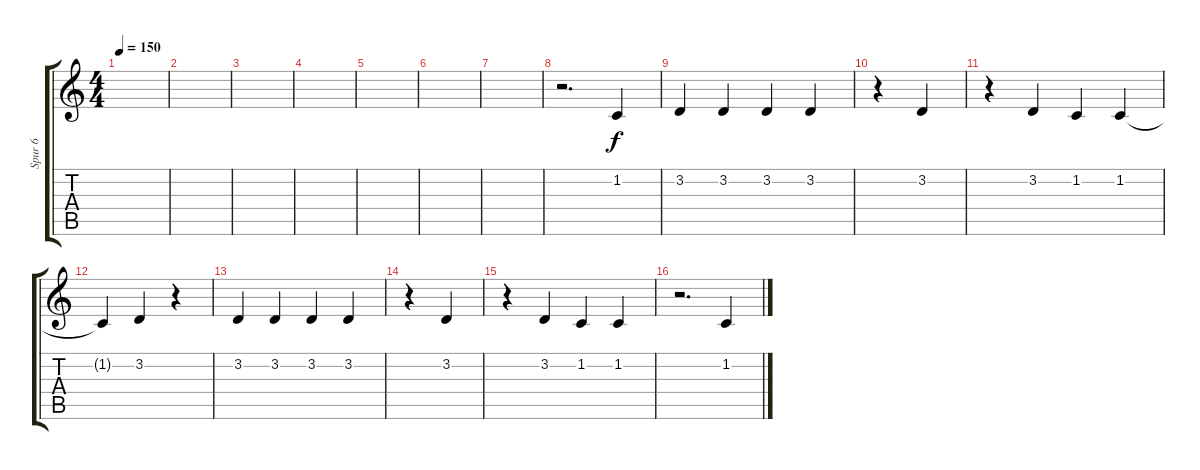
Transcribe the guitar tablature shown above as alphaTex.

\track ("Spur 6" "Spur 6") {instrument tenorsax}
\staff {score tabs}
\tuning (E4 B3 G3 D3 A2 E2) {hide}
\ts (4 4)
\tempo 150
\clef g2
\ks c
|
|
|
|
|
|
|
r.2{d} 1.2.4 |
3.2.4 3.2.4 3.2.4 3.2.4 |
r.4 3.2.4 |
r.4 3.2.4 1.2.4 1.2.4 |
1.2{t}.4 3.2.4 r.4 |
3.2.4 3.2.4 3.2.4 3.2.4 |
r.4 3.2.4 |
r.4 3.2.4 1.2.4 1.2.4 |
r.2{d} 1.2.4
